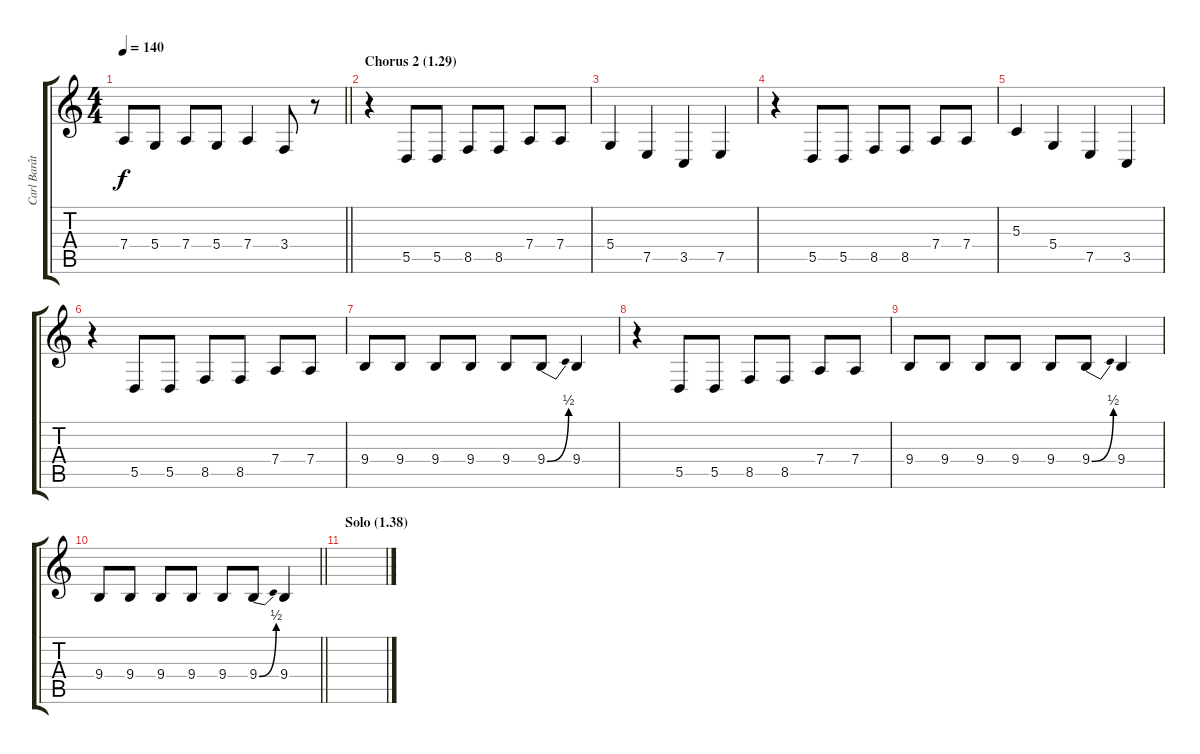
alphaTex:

\track ("Carl Barât (Vocals)" "Carl Barât") {instrument tenorsax}
\staff {score tabs}
\tuning (E4 B3 G3 D3 A2 E2) {hide}
\ts (4 4)
\tempo 140
\clef g2
\barLineRight lightlight
\ks c
7.4.8{dy f} 5.4.8 7.4.8 5.4.8 7.4.4 3.4.8 r.8 |
\section ("" "Chorus 2 (1.29)")
r.4 5.5.8 5.5.8 8.5.8 8.5.8 7.4.8 7.4.8 |
5.4.4 7.5.4 3.5.4 7.5.4 |
r.4 5.5.8 5.5.8 8.5.8 8.5.8 7.4.8 7.4.8 |
5.3.4 5.4.4 7.5.4 3.5.4 |
r.4 5.5.8 5.5.8 8.5.8 8.5.8 7.4.8 7.4.8 |
9.4.8 9.4.8 9.4.8 9.4.8 9.4.8 9.4{be (bend 0 0 60 2)}.8 9.4.4 |
r.4 5.5.8 5.5.8 8.5.8 8.5.8 7.4.8 7.4.8 |
9.4.8 9.4.8 9.4.8 9.4.8 9.4.8 9.4{be (bend 0 0 60 2)}.8 9.4.4 |
\barLineRight lightlight
9.4.8 9.4.8 9.4.8 9.4.8 9.4.8 9.4{be (bend 0 0 60 2)}.8 9.4.4 |
\section ("" "Solo (1.38)")
